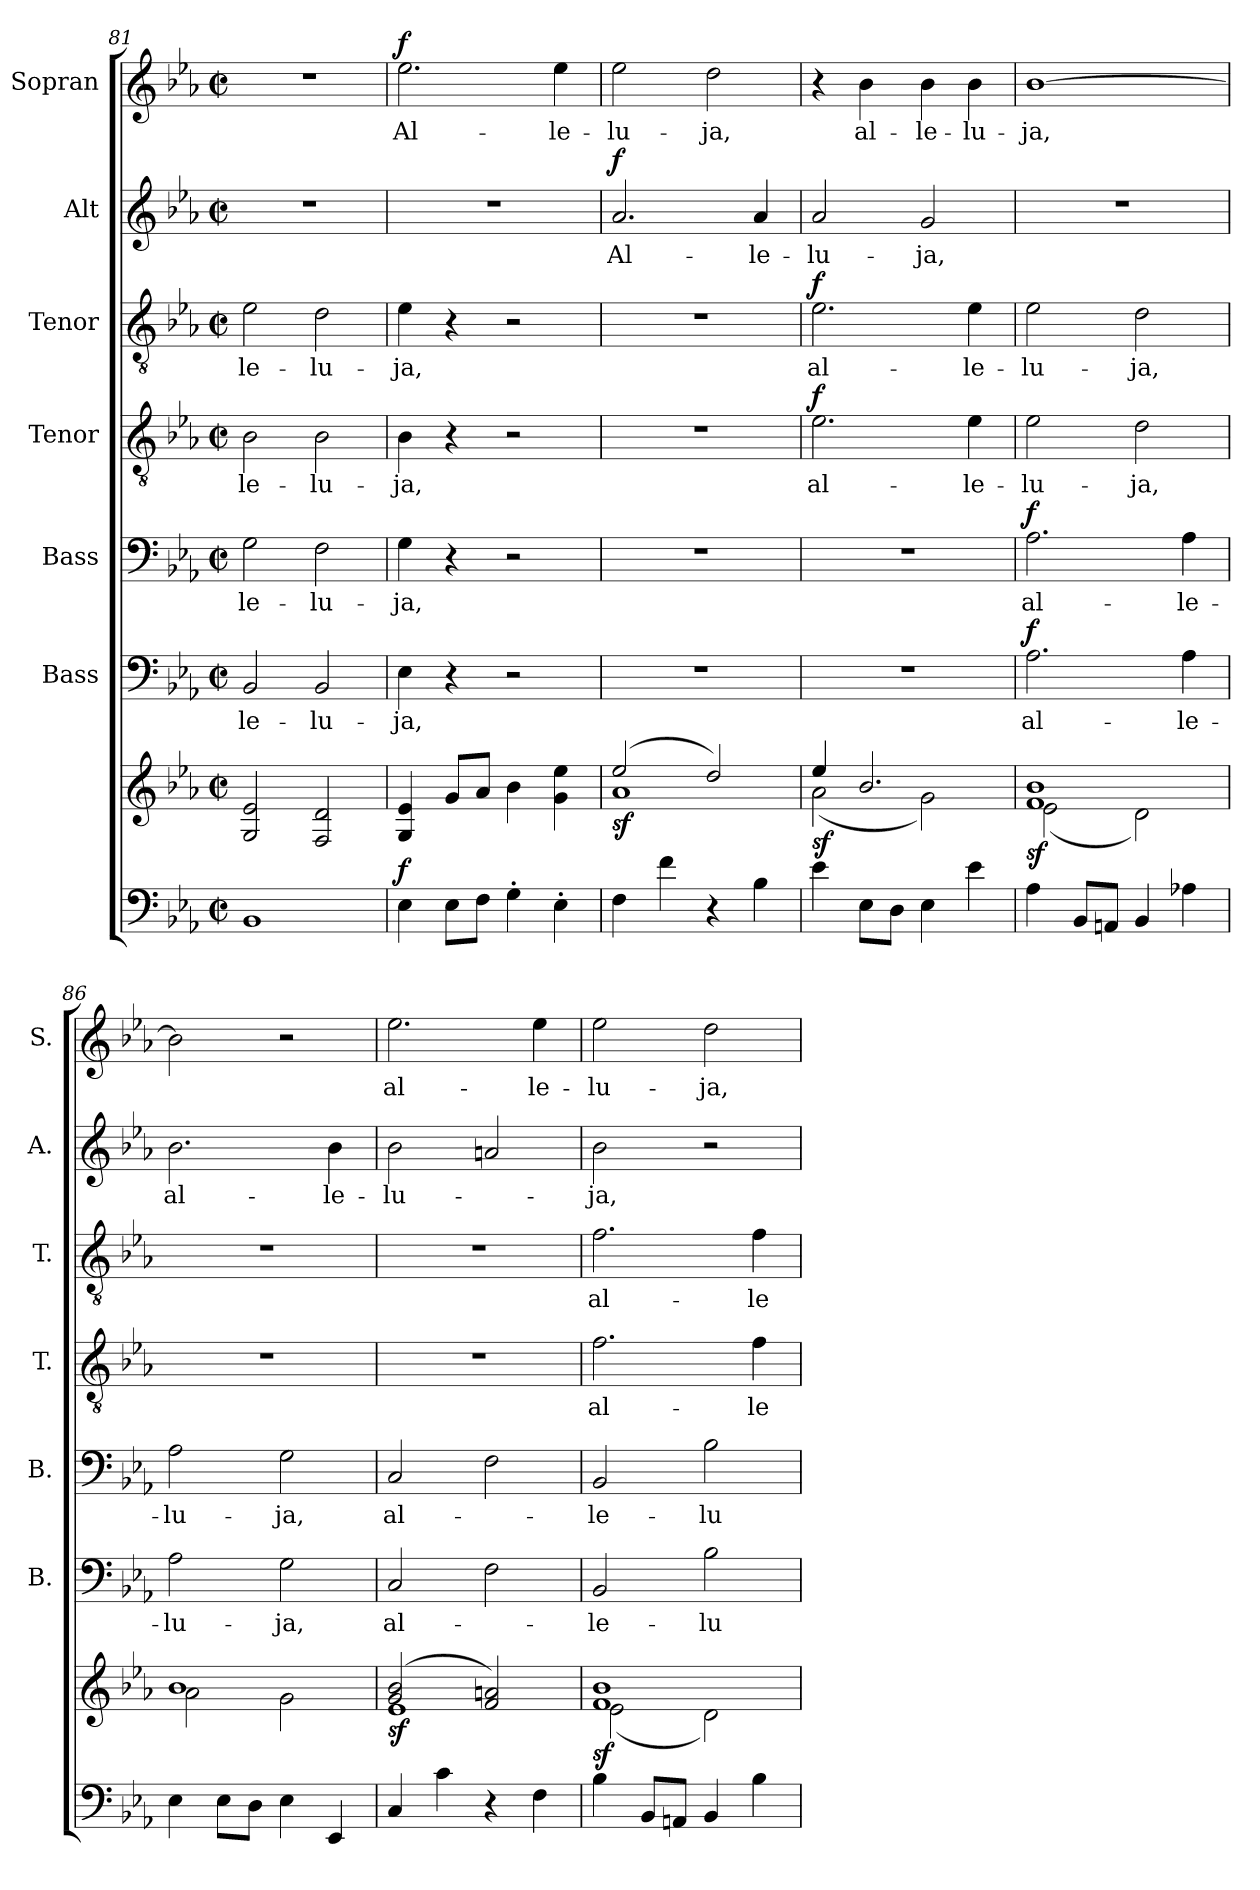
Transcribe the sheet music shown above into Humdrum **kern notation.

**kern	**kern	**dynam	**kern	**text	**dynam	**kern	**text	**dynam	**kern	**text	**dynam	**kern	**text	**dynam	**kern	**text	**dynam	**kern	**text	**dynam
*part7	*part7	*part7	*part6	*part6	*part6	*part5	*part5	*part5	*part4	*part4	*part4	*part3	*part3	*part3	*part2	*part2	*part2	*part1	*part1	*part1
*staff8	*staff7	*staff7/8	*staff6	*staff6	*staff6	*staff5	*staff5	*staff5	*staff4	*staff4	*staff4	*staff3	*staff3	*staff3	*staff2	*staff2	*staff2	*staff1	*staff1	*staff1
*	*	*	*I"Bass	*	*	*I"Bass	*	*	*I"Tenor	*	*	*I"Tenor	*	*	*I"Alt	*	*	*I"Sopran	*	*
*	*	*	*I'B.	*	*	*I'B.	*	*	*I'T.	*	*	*I'T.	*	*	*I'A.	*	*	*I'S.	*	*
*clefF4	*clefG2	*	*clefF4	*	*	*clefF4	*	*	*clefGv2	*	*	*clefGv2	*	*	*clefG2	*	*	*clefG2	*	*
*k[b-e-a-]	*k[b-e-a-]	*	*k[b-e-a-]	*	*	*k[b-e-a-]	*	*	*k[b-e-a-]	*	*	*k[b-e-a-]	*	*	*k[b-e-a-]	*	*	*k[b-e-a-]	*	*
*E-:	*E-:	*	*E-:	*	*	*E-:	*	*	*E-:	*	*	*E-:	*	*	*E-:	*	*	*E-:	*	*
*M2/2	*M2/2	*	*M2/2	*	*	*M2/2	*	*	*M2/2	*	*	*M2/2	*	*	*M2/2	*	*	*M2/2	*	*
*met(c|)	*met(c|)	*	*met(c|)	*	*	*met(c|)	*	*	*met(c|)	*	*	*met(c|)	*	*	*met(c|)	*	*	*met(c|)	*	*
=81	=81	=81	=81	=81	=81	=81	=81	=81	=81	=81	=81	=81	=81	=81	=81	=81	=81	=81	=81	=81
!	!	!	!	!LO:LY:b	!	!	!LO:LY:b	!	!	!LO:LY:b	!	!	!LO:LY:b	!	!	!	!	!	!	!
1BB-	2G/ 2e-/	.	2BB-/	-le-	.	2G\	-le-	.	2B-\	-le-	.	2e-\	-le-	.	1r	.	.	1r	.	.
!	!	!	!	!LO:LY:b	!	!	!LO:LY:b	!	!	!LO:LY:b	!	!	!LO:LY:b	!	!	!	!	!	!	!
.	2F/ 2d/	.	2BB-/	-lu-	.	2F\	-lu-	.	2B-\	-lu-	.	2d\	-lu-	.	.	.	.	.	.	.
!!LO:LB:g=z
=82	=82	=82	=82	=82	=82	=82	=82	=82	=82	=82	=82	=82	=82	=82	=82	=82	=82	=82	=82	=82
!	!	!LO:DY:a=2	!	!LO:LY:b	!	!	!LO:LY:b	!	!	!LO:LY:b	!	!	!LO:LY:b	!	!	!	!	!	!LO:LY:b	!LO:DY:a
4E-\	4G/ 4e-/	f	4E-\	-ja,	.	4G\	-ja,	.	4B-\	-ja,	.	4e-\	-ja,	.	1r	.	.	2.ee-\	Al-	f
8E-\L	8g/L	.	4r	.	.	4r	.	.	4r	.	.	4r	.	.	.	.	.	.	.	.
8F\J	8a-/J	.	.	.	.	.	.	.	.	.	.	.	.	.	.	.	.	.	.	.
4G'>\	4b-\	.	2r	.	.	2r	.	.	2r	.	.	2r	.	.	.	.	.	.	.	.
!	!	!	!	!	!	!	!	!	!	!	!	!	!	!	!	!	!	!	!LO:LY:b	!
4E-'>\	4g\ 4ee-\	.	.	.	.	.	.	.	.	.	.	.	.	.	.	.	.	4ee-\	-le-	.
=83	=83	=83	=83	=83	=83	=83	=83	=83	=83	=83	=83	=83	=83	=83	=83	=83	=83	=83	=83	=83
*	*^	*	*	*	*	*	*	*	*	*	*	*	*	*	*	*	*	*	*	*
!	!	!	!LO:DY:b	!	!	!	!	!	!	!	!	!	!	!	!	!	!LO:LY:b	!LO:DY:a	!	!LO:LY:b	!
4F\	(2ee-/	1a-	sf	1r	.	.	1r	.	.	1r	.	.	1r	.	.	2.a-/	Al-	f	2ee-\	-lu-	.
4f\	.	.	.	.	.	.	.	.	.	.	.	.	.	.	.	.	.	.	.	.	.
!	!	!	!	!	!	!	!	!	!	!	!	!	!	!	!	!	!	!	!	!LO:LY:b	!
4r	2dd/)	.	.	.	.	.	.	.	.	.	.	.	.	.	.	.	.	.	2dd\	-ja,	.
!	!	!	!	!	!	!	!	!	!	!	!	!	!	!	!	!	!LO:LY:b	!	!	!	!
4B-\	.	.	.	.	.	.	.	.	.	.	.	.	.	.	.	4a-/	-le-	.	.	.	.
=84	=84	=84	=84	=84	=84	=84	=84	=84	=84	=84	=84	=84	=84	=84	=84	=84	=84	=84	=84	=84	=84
!	!	!	!LO:DY:b	!	!	!	!	!	!	!	!LO:LY:b	!LO:DY:a	!	!LO:LY:b	!LO:DY:a	!	!LO:LY:b	!	!	!	!
4e-\	4ee-/	(<2a-\	sf	1r	.	.	1r	.	.	2.e-\	al-	f	2.e-\	al-	f	2a-/	-lu-	.	4r	.	.
!	!	!	!	!	!	!	!	!	!	!	!	!	!	!	!	!	!	!	!	!LO:LY:b	!
8E-\L	2.b-/	.	.	.	.	.	.	.	.	.	.	.	.	.	.	.	.	.	4b-\	al-	.
8D\J	.	.	.	.	.	.	.	.	.	.	.	.	.	.	.	.	.	.	.	.	.
!	!	!	!	!	!	!	!	!	!	!	!	!	!	!	!	!	!LO:LY:b	!	!	!LO:LY:b	!
4E-\	.	2g\)	.	.	.	.	.	.	.	.	.	.	.	.	.	2g/	-ja,	.	4b-\	-le-	.
!	!	!	!	!	!	!	!	!	!	!	!LO:LY:b	!	!	!LO:LY:b	!	!	!	!	!	!LO:LY:b	!
4e-\	.	.	.	.	.	.	.	.	.	4e-\	-le-	.	4e-\	-le-	.	.	.	.	4b-\	-lu-	.
=85	=85	=85	=85	=85	=85	=85	=85	=85	=85	=85	=85	=85	=85	=85	=85	=85	=85	=85	=85	=85	=85
!	!	!	!LO:DY:b	!	!LO:LY:b	!LO:DY:a	!	!LO:LY:b	!LO:DY:a	!	!LO:LY:b	!	!	!LO:LY:b	!	!	!	!	!	!LO:LY:b	!
4A-\	1f 1b-	(<2e-\	sf	2.A-\	al-	f	2.A-\	al-	f	2e-\	-lu-	.	2e-\	-lu-	.	1r	.	.	[1b-	-ja,	.
8BB-/L	.	.	.	.	.	.	.	.	.	.	.	.	.	.	.	.	.	.	.	.	.
8AAn/J	.	.	.	.	.	.	.	.	.	.	.	.	.	.	.	.	.	.	.	.	.
!	!	!	!	!	!	!	!	!	!	!	!LO:LY:b	!	!	!LO:LY:b	!	!	!	!	!	!	!
4BB-/	.	2d\)	.	.	.	.	.	.	.	2d\	-ja,	.	2d\	-ja,	.	.	.	.	.	.	.
!	!	!	!	!	!LO:LY:b	!	!	!LO:LY:b	!	!	!	!	!	!	!	!	!	!	!	!	!
4A-X\	.	.	.	4A-\	-le-	.	4A-\	-le-	.	.	.	.	.	.	.	.	.	.	.	.	.
=86	=86	=86	=86	=86	=86	=86	=86	=86	=86	=86	=86	=86	=86	=86	=86	=86	=86	=86	=86	=86	=86
!	!	!	!	!	!LO:LY:b	!	!	!LO:LY:b	!	!	!	!	!	!	!	!	!LO:LY:b	!	!	!	!
4E-\	1b-	2a-\	.	2A-\	-lu-	.	2A-\	-lu-	.	1r	.	.	1r	.	.	2.b-\	al-	.	2b-\]	.	.
8E-\L	.	.	.	.	.	.	.	.	.	.	.	.	.	.	.	.	.	.	.	.	.
8D\J	.	.	.	.	.	.	.	.	.	.	.	.	.	.	.	.	.	.	.	.	.
!	!	!	!	!	!LO:LY:b	!	!	!LO:LY:b	!	!	!	!	!	!	!	!	!	!	!	!	!
4E-\	.	2g\	.	2G\	-ja,	.	2G\	-ja,	.	.	.	.	.	.	.	.	.	.	2r	.	.
!	!	!	!	!	!	!	!	!	!	!	!	!	!	!	!	!	!LO:LY:b	!	!	!	!
4EE-/	.	.	.	.	.	.	.	.	.	.	.	.	.	.	.	4b-\	-le-	.	.	.	.
=87	=87	=87	=87	=87	=87	=87	=87	=87	=87	=87	=87	=87	=87	=87	=87	=87	=87	=87	=87	=87	=87
!	!	!	!LO:DY:b	!	!LO:LY:b	!	!	!LO:LY:b	!	!	!	!	!	!	!	!	!LO:LY:b	!	!	!LO:LY:b	!
4C/	(2g/ 2b-/	1e-	sf	2C/	al-	.	2C/	al-	.	1r	.	.	1r	.	.	2b-\	-lu-	.	2.ee-\	al-	.
4c\	.	.	.	.	.	.	.	.	.	.	.	.	.	.	.	.	.	.	.	.	.
4r	2f/ 2an/)	.	.	2F\	.	.	2F\	.	.	.	.	.	.	.	.	2an/	.	.	.	.	.
!	!	!	!	!	!	!	!	!	!	!	!	!	!	!	!	!	!	!	!	!LO:LY:b	!
4F\	.	.	.	.	.	.	.	.	.	.	.	.	.	.	.	.	.	.	4ee-\	-le-	.
=88	=88	=88	=88	=88	=88	=88	=88	=88	=88	=88	=88	=88	=88	=88	=88	=88	=88	=88	=88	=88	=88
!	!	!	!LO:DY:b	!	!LO:LY:b	!	!	!LO:LY:b	!	!	!LO:LY:b	!	!	!LO:LY:b	!	!	!LO:LY:b	!	!	!LO:LY:b	!
4B-\	1f 1b-	(<2e-\	sf	2BB-/	-le-	.	2BB-/	-le-	.	2.f\	al-	.	2.f\	al-	.	2b-\	-ja,	.	2ee-\	-lu-	.
8BB-/L	.	.	.	.	.	.	.	.	.	.	.	.	.	.	.	.	.	.	.	.	.
8AAn/J	.	.	.	.	.	.	.	.	.	.	.	.	.	.	.	.	.	.	.	.	.
!	!	!	!	!	!LO:LY:b	!	!	!LO:LY:b	!	!	!	!	!	!	!	!	!	!	!	!LO:LY:b	!
4BB-/	.	2d\)	.	2B-\	-lu-	.	2B-\	-lu-	.	.	.	.	.	.	.	2r	.	.	2dd\	-ja,	.
!	!	!	!	!	!	!	!	!	!	!	!LO:LY:b	!	!	!LO:LY:b	!	!	!	!	!	!	!
4B-\	.	.	.	.	.	.	.	.	.	4f\	-le-	.	4f\	-le-	.	.	.	.	.	.	.
*	*v	*v	*	*	*	*	*	*	*	*	*	*	*	*	*	*	*	*	*	*	*
=	=	=	=	=	=	=	=	=	=	=	=	=	=	=	=	=	=	=	=	=
*-	*-	*-	*-	*-	*-	*-	*-	*-	*-	*-	*-	*-	*-	*-	*-	*-	*-	*-	*-	*-
